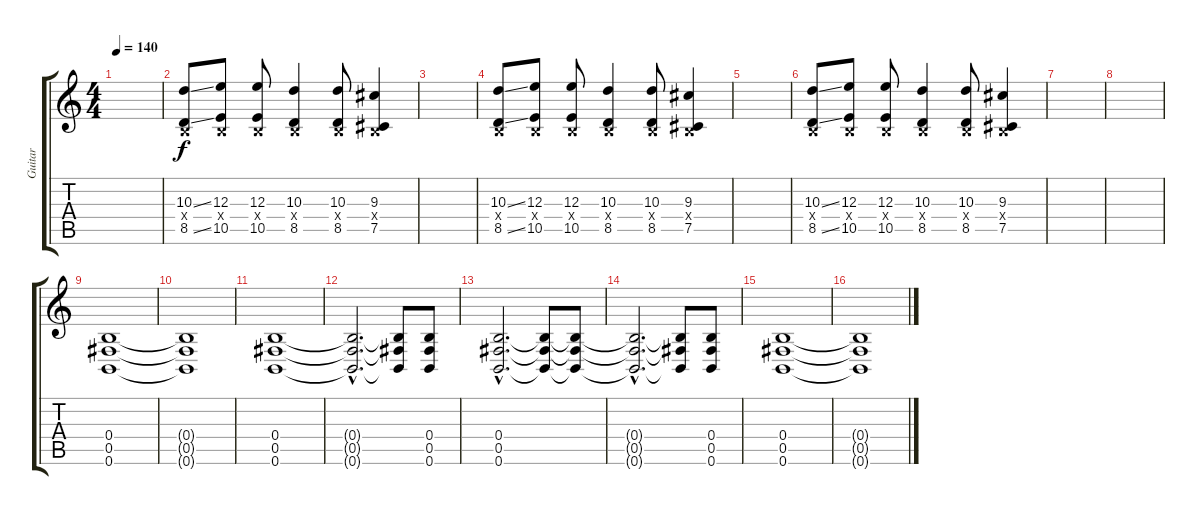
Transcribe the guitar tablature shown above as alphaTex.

\track ("Guitar" "Guitar") {instrument distortionguitar}
\staff {score tabs}
\tuning (Db4 Ab3 E3 B2 Gb2 B1) {hide}
\ts (4 4)
\tempo 140
\clef g2
\ks c
|
(10.3{ss} 0.4{x} 8.5{ss}).8 (12.3 0.4{x} 10.5).8 (12.3 0.4{x} 10.5).8 (10.3 0.4{x} 8.5).4 (10.3 0.4{x} 8.5).8 (9.3 0.4{x} 7.5).4 |
|
(10.3{ss} 0.4{x} 8.5{ss}).8 (12.3 0.4{x} 10.5).8 (12.3 0.4{x} 10.5).8 (10.3 0.4{x} 8.5).4 (10.3 0.4{x} 8.5).8 (9.3 0.4{x} 7.5).4 |
|
(10.3{ss} 0.4{x} 8.5{ss}).8 (12.3 0.4{x} 10.5).8 (12.3 0.4{x} 10.5).8 (10.3 0.4{x} 8.5).4 (10.3 0.4{x} 8.5).8 (9.3 0.4{x} 7.5).4 |
|
|
(0.4 0.5 0.6).1 |
(0.4{t} 0.5{t} 0.6{t}).1 |
(0.4 0.5 0.6).1 |
(0.4{hac t} 0.5{hac t} 0.6{hac t}).2{d} (0.4{t} 0.5{t} 0.6{t}).8 (0.4 0.5 0.6).8 |
(0.4{hac} 0.5{hac} 0.6{hac}).2{d} (0.4{t} 0.5{t} 0.6{t}).8 (0.4{t} 0.5{t} 0.6{t}).8 |
(0.4{hac t} 0.5{hac t} 0.6{hac t}).2{d} (0.4{t} 0.5{t} 0.6{t}).8 (0.4 0.5 0.6).8 |
(0.4 0.5 0.6).1 |
(0.4{t} 0.5{t} 0.6{t}).1
